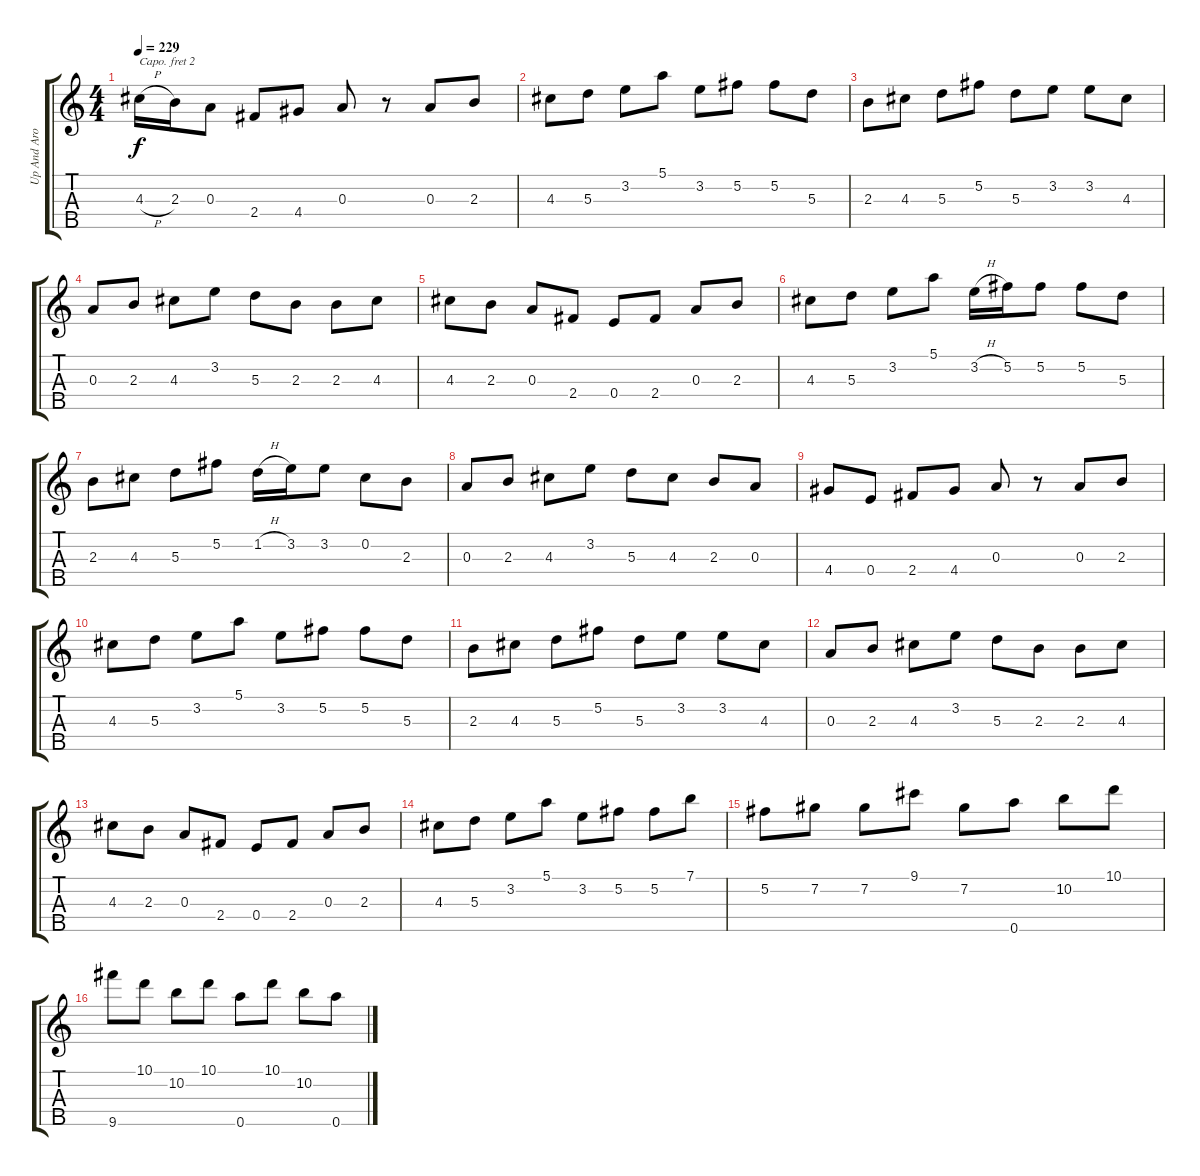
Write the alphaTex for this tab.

\track ("Up And Around The Bend" "Up And Aro") {instrument banjo}
\staff {score tabs}
\capo 2
\tuning (D4 B3 G3 D3 G4) {hide}
\displaytranspose 12
\ts (4 4)
\tempo 229
\clef g2
\ks c
4.3{h}.16{dy f} 2.3.16 0.3.8 2.4.8 4.4.8 0.3.8 r.8 0.3.8 2.3.8 |
4.3.8 5.3.8 3.2.8 5.1.8 3.2.8 5.2.8 5.2.8 5.3.8 |
2.3.8 4.3.8 5.3.8 5.2.8 5.3.8 3.2.8 3.2.8 4.3.8 |
0.3.8 2.3.8 4.3.8 3.2.8 5.3.8 2.3.8 2.3.8 4.3.8 |
4.3.8 2.3.8 0.3.8 2.4.8 0.4.8 2.4.8 0.3.8 2.3.8 |
4.3.8 5.3.8 3.2.8 5.1.8 3.2{h}.16 5.2.16 5.2.8 5.2.8 5.3.8 |
2.3.8 4.3.8 5.3.8 5.2.8 1.2{h}.16 3.2.16 3.2.8 0.2.8 2.3.8 |
0.3.8 2.3.8 4.3.8 3.2.8 5.3.8 4.3.8 2.3.8 0.3.8 |
4.4.8 0.4.8 2.4.8 4.4.8 0.3.8 r.8 0.3.8 2.3.8 |
4.3.8 5.3.8 3.2.8 5.1.8 3.2.8 5.2.8 5.2.8 5.3.8 |
2.3.8 4.3.8 5.3.8 5.2.8 5.3.8 3.2.8 3.2.8 4.3.8 |
0.3.8 2.3.8 4.3.8 3.2.8 5.3.8 2.3.8 2.3.8 4.3.8 |
4.3.8 2.3.8 0.3.8 2.4.8 0.4.8 2.4.8 0.3.8 2.3.8 |
4.3.8 5.3.8 3.2.8 5.1.8 3.2.8 5.2.8 5.2.8 7.1.8 |
5.2.8 7.2.8 7.2.8 9.1.8 7.2.8 0.5.8 10.2.8 10.1.8 |
9.5.8 10.1.8 10.2.8 10.1.8 0.5.8 10.1.8 10.2.8 0.5.8
